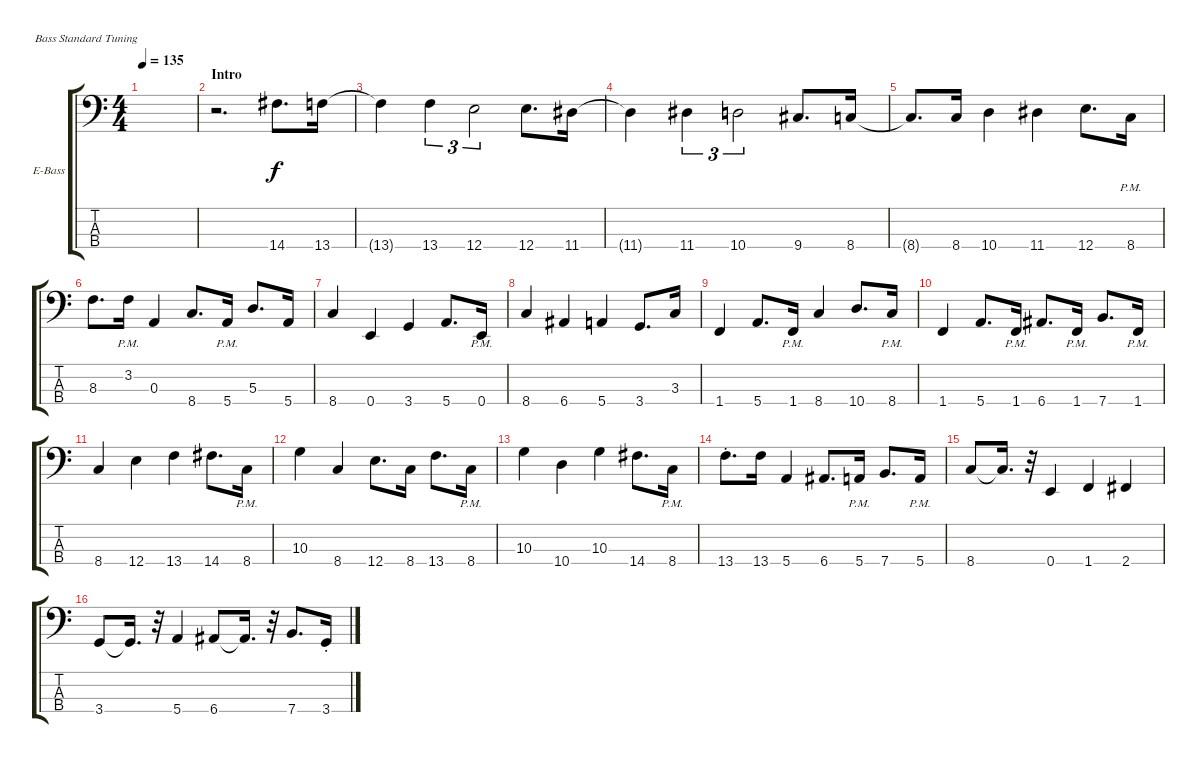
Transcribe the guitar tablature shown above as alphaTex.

\bracketExtendMode groupsimilarinstruments
\firstSystemTrackNameOrientation horizontal
\otherSystemsTrackNameOrientation horizontal
\track ("Bass" "E-Bass") {instrument electricbassfinger}
\staff {score tabs}
\tuning (G2 D2 A1 E1)
\ts (4 4)
\tempo 135
\clef f4
\ks c
|
\section ("" "Intro")
r.2{d} 14.4.8{d} 13.4.16 |
13.4{t}.4 13.4.4{tu (3 2)} 12.4.2{tu (3 2)} 12.4.8{d} 11.4.16 |
11.4{t}.4 11.4.4{tu (3 2)} 10.4.2{tu (3 2)} 9.4.8{d} 8.4.16 |
8.4{t}.8{d} 8.4.16 10.4.4 11.4.4 12.4.8{d} 8.4{pm}.16 |
8.3.8{d} 3.2{pm}.16 0.3.4 8.4.8{d} 5.4{pm}.16 5.3.8{d} 5.4.16 |
8.4.4 0.4.4 3.4.4 5.4.8{d} 0.4{pm}.16 |
8.4.4 6.4.4 5.4.4 3.4.8{d} 3.3.16 |
1.4.4 5.4.8{d} 1.4{pm}.16 8.4.4 10.4.8{d} 8.4{pm}.16 |
1.4.4 5.4.8{d} 1.4{pm}.16 6.4.8{d} 1.4{pm}.16 7.4.8{d} 1.4{pm}.16 |
8.4.4 12.4.4 13.4.4 14.4.8{d} 8.4{pm}.16 |
10.3.4 8.4.4 12.4.8{d} 8.4.16 13.4.8{d} 8.4{pm}.16 |
10.3.4 10.4.4 10.3.4 14.4.8{d} 8.4{pm}.16 |
13.4{st}.8{d} 13.4.16 5.4.4 6.4.8{d} 5.4{pm}.16 7.4.8{d} 5.4{pm}.16 |
8.4.8 8.4{t}.16{d} r.32 0.4.4 1.4.4 2.4.4 |
3.4.8 3.4{t}.16{d} r.32 5.4.4 6.4.8 6.4{t}.16{d} r.32 7.4.8{d} 3.4{st}.16
